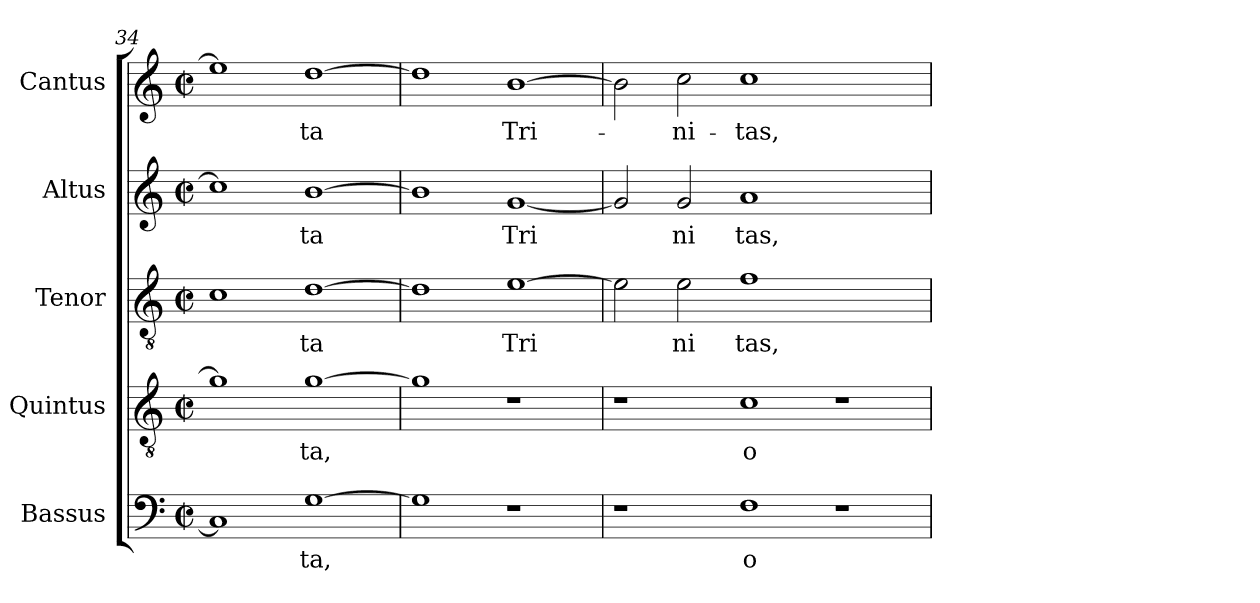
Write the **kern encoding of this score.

**kern	**text	**kern	**text	**kern	**text	**kern	**text	**kern	**text
*part5	*part5	*part4	*part4	*part3	*part3	*part2	*part2	*part1	*part1
*staff5	*staff5	*staff4	*staff4	*staff3	*staff3	*staff2	*staff2	*staff1	*staff1
*I"Bassus	*	*I"Quintus	*	*I"Tenor	*	*I"Altus	*	*I"Cantus	*
*clefF4	*	*clefGv2	*	*clefGv2	*	*clefG2	*	*clefG2	*
*M2/2	*	*M2/2	*	*M2/2	*	*M2/2	*	*M2/2	*
*met(c|)	*	*met(c|)	*	*met(c|)	*	*met(c|)	*	*met(c|)	*
=34	=34	=34	=34	=34	=34	=34	=34	=34	=34
1C]	.	1g]	.	1c	.	1cc]	.	1ee]	.
!	!LO:LY:b:cj	!	!LO:LY:b:cj	!	!LO:LY:b:cj	!	!LO:LY:b:cj	!	!LO:LY:b:cj
[>1G	ta,	[>1g	-ta,	[>1d	ta	[>1b	ta	[>1dd	-ta
=35	=35	=35	=35	=35	=35	=35	=35	=35	=35
1G]	.	1g]	.	1d]	.	1b]	.	1dd]	.
!	!	!	!	!	!LO:LY:b:cj	!	!LO:LY:b:cj	!	!LO:LY:b:cj
1r	.	1r	.	[>1e	Tri	[<1g	Tri	[>1b	Tri-
=36	=36	=36	=36	=36	=36	=36	=36	=36	=36
1r	.	1r	.	2e\]	.	2g/]	.	2b\]	.
!	!	!	!	!	!LO:LY:b:cj	!	!LO:LY:b:cj	!	!LO:LY:b:cj
.	.	.	.	2e\	ni	2g/	ni	2cc\	-ni-
!	!LO:LY:b:rj	!	!LO:LY:b:rj	!	!LO:LY:b:cj	!	!LO:LY:b:cj	!	!LO:LY:b:cj
1F	o	1c	o	1f	tas,	1a	tas,	1cc	-tas,
1r	.	1r	.	1ryy	.	1ryy	.	1ryy	.
=	=	=	=	=	=	=	=	=	=
*-	*-	*-	*-	*-	*-	*-	*-	*-	*-
